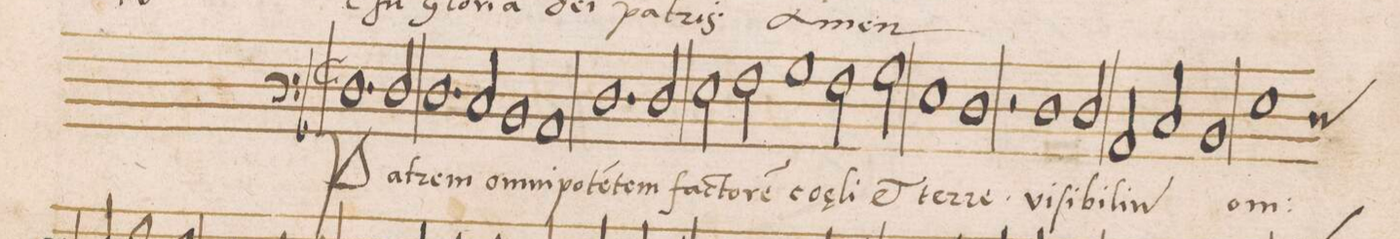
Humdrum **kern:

**kern	**text
*I"BASVS	*
*clefF3	*
*k[b-]	*
*met(C|)	*
*M2/1	*
*all\right	*
1.F\	Pa-
2F/	-trem
=2-	=2-
1.F\	om-
2E/	-ni-
=3-	=3-
1D/	-po-
1C/	-ten-
=4-	=4-
1.F\	-tem
2F/	fac-
=5-	=5-
*2\right	*
2G\	-to-
2A\	-re(m)
1B-\	coe-
=6-	=6-
2A\	-li
2B-\	et
1G\	ter-
=7-	=7-
1F\	-re
2r	.
1F\	vi-
=8-	=8-
2F/	-ſi-
2C/	-bi-
2E/	-li-
=9-	=9-
1D/	-u(m)
*custos:F	*
1G\	om-
=10-	=10-
*-	*-
